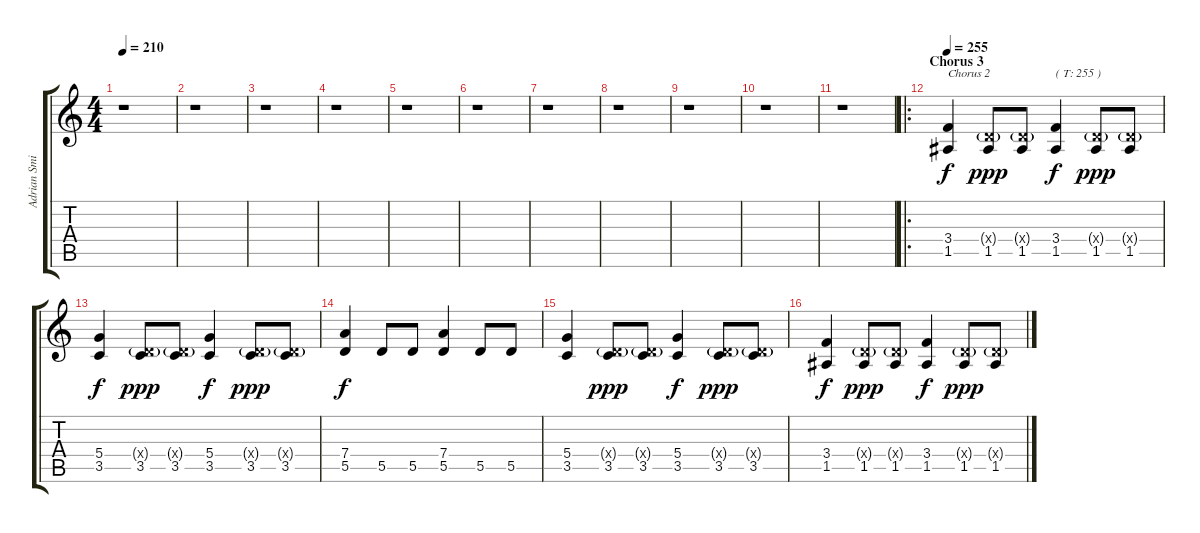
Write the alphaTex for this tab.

\track ("Adrian Smith Distortion" "Adrian Smi") {instrument distortionguitar}
\staff {score tabs}
\tuning (E4 B3 G3 D3 A2 E2) {hide}
\ts (4 4)
\tempo 210
\clef g2
\ks c
r.1{dy mp} |
r.1 |
r.1 |
r.1 |
r.1 |
r.1 |
r.1 |
r.1 |
r.1 |
r.1 |
r.1 |
\ro
\section ("" "Chorus 3")
\tempo 255
(3.4 1.5).4{txt "Chorus 2" dy f} (0.4{g x} 1.5).8{dy ppp} (0.4{g x} 1.5).8 (3.4 1.5).4{txt "( T: 255 )" dy f} (0.4{g x} 1.5).8{dy ppp} (0.4{g x} 1.5).8 |
(5.4 3.5).4{dy f} (0.4{g x} 3.5).8{dy ppp} (0.4{g x} 3.5).8 (5.4 3.5).4{dy f} (0.4{g x} 3.5).8{dy ppp} (0.4{g x} 3.5).8 |
(7.4 5.5).4{dy f} 5.5.8 5.5.8 (7.4 5.5).4 5.5.8 5.5.8 |
(5.4 3.5).4 (0.4{g x} 3.5).8{dy ppp} (0.4{g x} 3.5).8 (5.4 3.5).4{dy f} (0.4{g x} 3.5).8{dy ppp} (0.4{g x} 3.5).8 |
(3.4 1.5).4{dy f} (0.4{g x} 1.5).8{dy ppp} (0.4{g x} 1.5).8 (3.4 1.5).4{dy f} (0.4{g x} 1.5).8{dy ppp} (0.4{g x} 1.5).8
